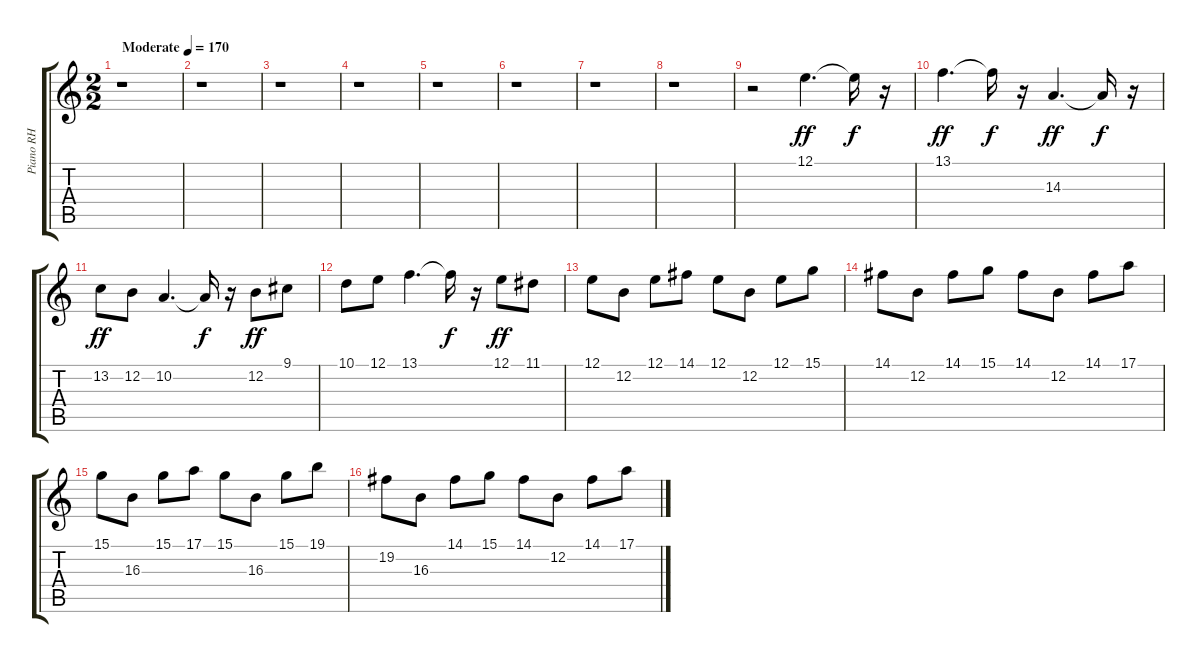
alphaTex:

\track ("Piano RH" "Piano RH") {instrument acousticgrandpiano}
\staff {score tabs}
\tuning (E4 B3 G3 D3 A2 E2) {hide}
\ts (2 2)
\tempo (170 "Moderate")
\clef g2
\ks c
r.1{dy ff instrument acousticgrandpiano} |
r.1 |
r.1 |
r.1 |
r.1 |
r.1 |
r.1 |
r.1 |
r.2 12.1.4{d} 12.1{t}.16{dy f} r.16 |
13.1.4{d dy ff} 13.1{t}.16{dy f} r.16 14.3.4{d dy ff} 14.3{t}.16{dy f} r.16 |
13.2.8{dy ff} 12.2.8 10.2.4{d} 10.2{t}.16{dy f} r.16 12.2.8{dy ff} 9.1.8 |
10.1.8 12.1.8 13.1.4{d} 13.1{t}.16{dy f} r.16 12.1.8{dy ff} 11.1.8 |
12.1.8 12.2.8 12.1.8 14.1.8 12.1.8 12.2.8 12.1.8 15.1.8 |
14.1.8 12.2.8 14.1.8 15.1.8 14.1.8 12.2.8 14.1.8 17.1.8 |
15.1.8 16.3.8 15.1.8 17.1.8 15.1.8 16.3.8 15.1.8 19.1.8 |
19.2.8 16.3.8 14.1.8 15.1.8 14.1.8 12.2.8 14.1.8 17.1.8
